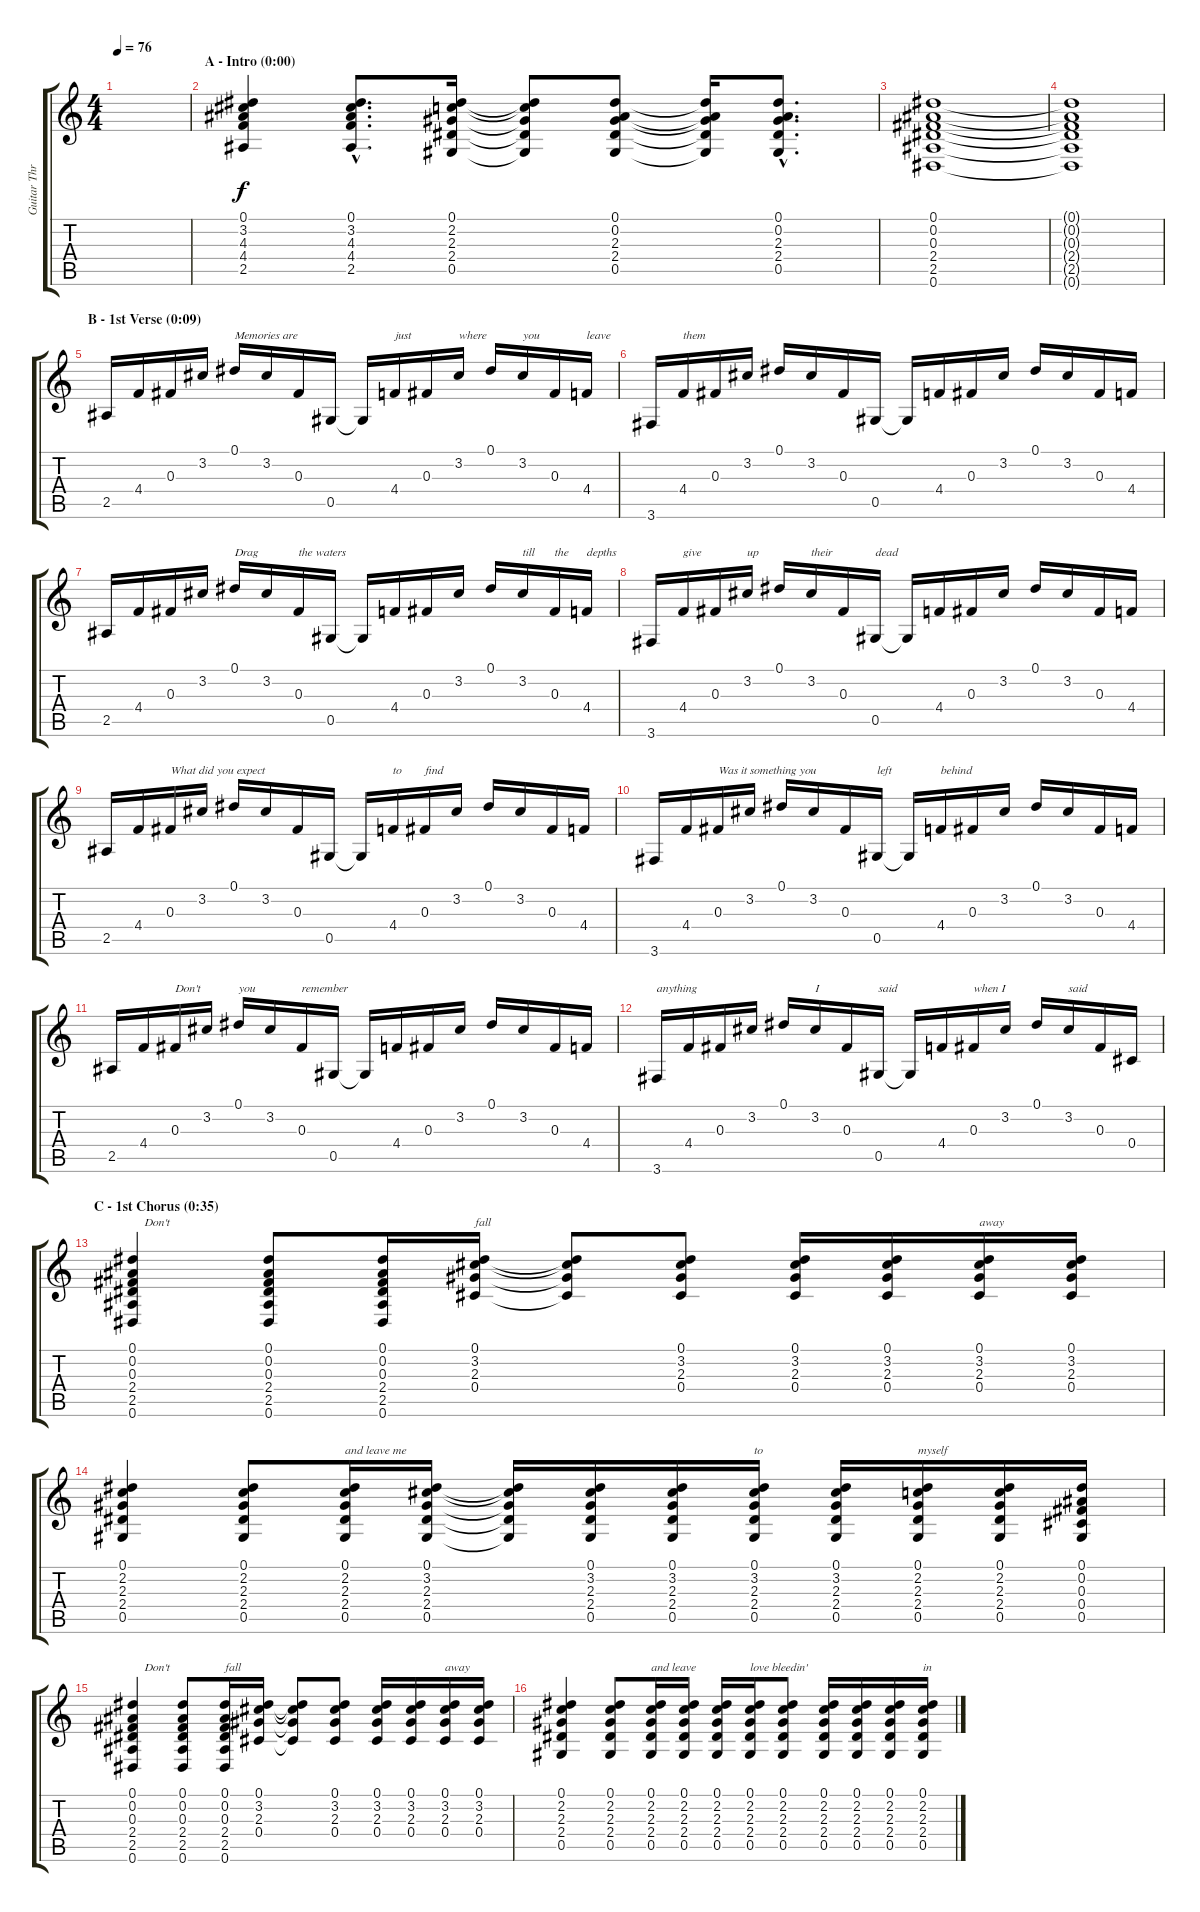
\track ("Guitar Three" "Guitar Thr") {instrument acousticguitarsteel}
\staff {score tabs}
\tuning (Eb4 Bb3 Gb3 Db3 Ab2 Eb2) {hide}
\ts (4 4)
\tempo 76
\clef g2
\ks c
|
\section ("" "A - Intro (0:00)")
(0.1 3.2 4.3 4.4 2.5).4 (0.1{hac} 3.2{hac} 4.3{hac} 4.4{hac} 2.5{hac}).8{d} (0.1 2.2 2.3 2.4 0.5).16 (0.1{t} 2.2{t} 2.3{t} 2.4{t} 0.5{t}).8 (0.1 0.2 2.3 2.4 0.5).8 (0.1{t} 0.2{t} 2.3{t} 2.4{t} 0.5{t}).16 (0.1{hac} 0.2{hac} 2.3{hac} 2.4{hac} 0.5{hac}).8{d} |
(0.1 0.2 0.3 2.4 2.5 0.6).1 |
(0.1{t} 0.2{t} 0.3{t} 2.4{t} 2.5{t} 0.6{t}).1 |
\section ("" "B - 1st Verse (0:09)")
2.5.16{instrument electricguitarclean} 4.4.16 0.3.16 3.2.16 0.1.16{txt "Memories are"} 3.2.16 0.3.16 0.5.16 0.5{t}.16 4.4.16{txt "just"} 0.3.16 3.2.16{txt "where"} 0.1.16 3.2.16{txt "you"} 0.3.16 4.4.16{txt "leave"} |
3.6.16 4.4.16{txt "them"} 0.3.16 3.2.16 0.1.16 3.2.16 0.3.16 0.5.16 0.5{t}.16 4.4.16 0.3.16 3.2.16 0.1.16 3.2.16 0.3.16 4.4.16 |
2.5.16 4.4.16 0.3.16 3.2.16 0.1.16{txt "Drag"} 3.2.16 0.3.16{txt "the waters"} 0.5.16 0.5{t}.16 4.4.16 0.3.16 3.2.16 0.1.16 3.2.16{txt "till"} 0.3.16{txt "the"} 4.4.16{txt "depths"} |
3.6.16 4.4.16{txt "give"} 0.3.16 3.2.16{txt "up"} 0.1.16 3.2.16{txt "their"} 0.3.16 0.5.16{txt "dead"} 0.5{t}.16 4.4.16 0.3.16 3.2.16 0.1.16 3.2.16 0.3.16 4.4.16 |
2.5.16 4.4.16 0.3.16{txt "What did you expect"} 3.2.16 0.1.16 3.2.16 0.3.16 0.5.16 0.5{t}.16 4.4.16{txt "to"} 0.3.16{txt "find"} 3.2.16 0.1.16 3.2.16 0.3.16 4.4.16 |
3.6.16 4.4.16 0.3.16{txt "Was it something you"} 3.2.16 0.1.16 3.2.16 0.3.16 0.5.16{txt "left"} 0.5{t}.16 4.4.16{txt "behind"} 0.3.16 3.2.16 0.1.16 3.2.16 0.3.16 4.4.16 |
2.5.16 4.4.16 0.3.16{txt "Don't"} 3.2.16 0.1.16{txt "you"} 3.2.16 0.3.16{txt "remember"} 0.5.16 0.5{t}.16 4.4.16 0.3.16 3.2.16 0.1.16 3.2.16 0.3.16 4.4.16 |
3.6.16{txt "anything"} 4.4.16 0.3.16 3.2.16 0.1.16 3.2.16{txt "I"} 0.3.16 0.5.16{txt "said"} 0.5{t}.16 4.4.16 0.3.16{txt "when I"} 3.2.16 0.1.16 3.2.16{txt "said"} 0.3.16 0.4.16 |
\section ("" "C - 1st Chorus (0:35)")
(0.1 0.2 0.3 2.4 2.5 0.6).4{txt "    Don't"} (0.1 0.2 0.3 2.4 2.5 0.6).8 (0.1 0.2 0.3 2.4 2.5 0.6).16 (0.1 3.2 2.3 0.4).16{txt "fall"} (0.1{t} 3.2{t} 2.3{t} 0.4{t}).8 (0.1 3.2 2.3 0.4).8 (0.1 3.2 2.3 0.4).16 (0.1 3.2 2.3 0.4).16 (0.1 3.2 2.3 0.4).16{txt "away"} (0.1 3.2 2.3 0.4).16 |
(0.1 2.2 2.3 2.4 0.5).4 (0.1 2.2 2.3 2.4 0.5).8 (0.1 2.2 2.3 2.4 0.5).16{txt "and leave me"} (0.1 3.2 2.3 2.4 0.5).16 (0.1{t} 3.2{t} 2.3{t} 2.4{t} 0.5{t}).16 (0.1 3.2 2.3 2.4 0.5).16 (0.1 3.2 2.3 2.4 0.5).16 (0.1 3.2 2.3 2.4 0.5).16{txt "to"} (0.1 3.2 2.3 2.4 0.5).16 (0.1 2.2 2.3 2.4 0.5).16{txt "myself"} (0.1 2.2 2.3 2.4 0.5).16 (0.1 0.2 0.3 0.4 0.5).16 |
(0.1 0.2 0.3 2.4 2.5 0.6).4{txt "    Don't"} (0.1 0.2 0.3 2.4 2.5 0.6).8 (0.1 0.2 0.3 2.4 2.5 0.6).16{txt "fall"} (0.1 3.2 2.3 0.4).16 (0.1{t} 3.2{t} 2.3{t} 0.4{t}).8 (0.1 3.2 2.3 0.4).8 (0.1 3.2 2.3 0.4).16 (0.1 3.2 2.3 0.4).16 (0.1 3.2 2.3 0.4).16{txt "away"} (0.1 3.2 2.3 0.4).16 |
(0.1 2.2 2.3 2.4 0.5).4 (0.1 2.2 2.3 2.4 0.5).8 (0.1 2.2 2.3 2.4 0.5).16{txt "and leave"} (0.1 2.2 2.3 2.4 0.5).16 (0.1 2.2 2.3 2.4 0.5).16 (0.1 2.2 2.3 2.4 0.5).16{txt "love bleedin'"} (0.1 2.2 2.3 2.4 0.5).8 (0.1 2.2 2.3 2.4 0.5).16 (0.1 2.2 2.3 2.4 0.5).16 (0.1 2.2 2.3 2.4 0.5).16 (0.1 2.2 2.3 2.4 0.5).16{txt "in"}
